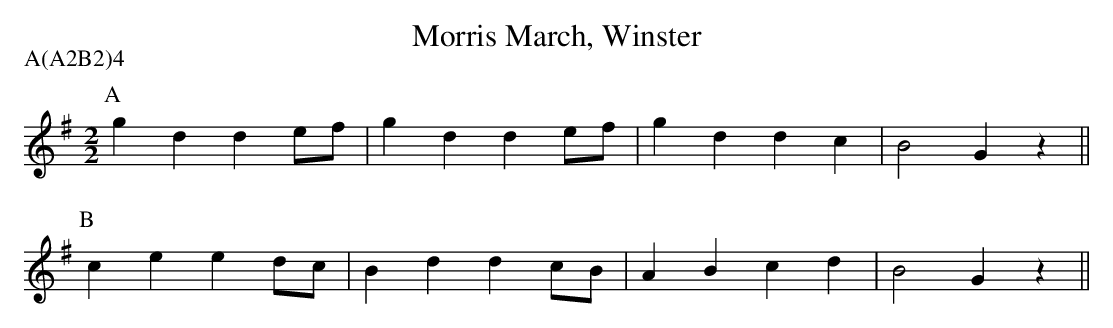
X:1
T:Morris March, Winster
M:2/2
L:1/8
P:A(A2B2)4
K:G
P:A
g2d2 d2ef|g2d2 d2ef|g2d2 d2c2|B4 G2z2||
P:B
c2e2 e2dc|B2d2 d2cB|A2B2 c2d2|B4 G2z2||
